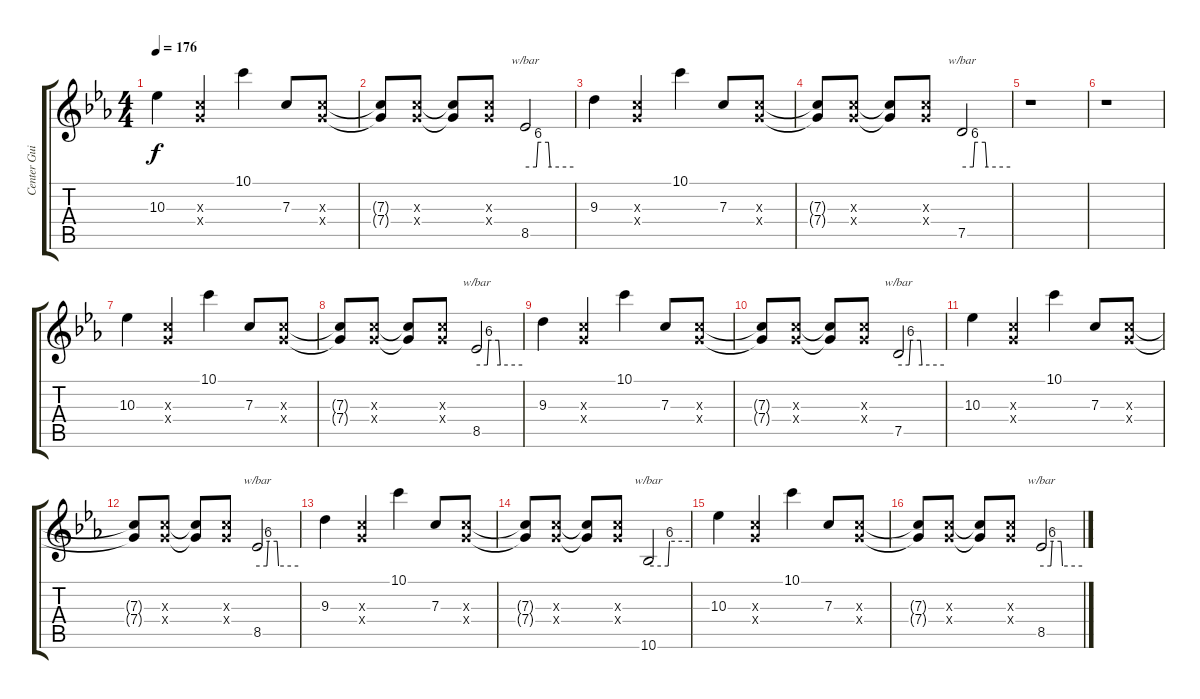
\track ("Center Guitar" "Center Gui") {instrument overdrivenguitar}
\staff {score tabs}
\tuning (D4 A3 F3 C3 G2 C2) {hide}
\ts (4 4)
\tempo 176
\clef g2
\ks eb
10.3.4{dy f} (7.3{x} 7.4{x}).4 10.1.4 7.3.8 (7.3{x} 7.4{x}).8 |
(7.3{t} 7.4{t}).8 (7.3{x} 7.4{x}).8 (7.3{t} 7.4{t}).8 (7.3{x} 7.4{x}).8 8.5.2{tbe (custom default 0 0 14 0 16 24 29 24 31 0 60 0)} |
9.3.4 (7.3{x} 7.4{x}).4 10.1.4 7.3.8 (7.3{x} 7.4{x}).8 |
(7.3{t} 7.4{t}).8 (7.3{x} 7.4{x}).8 (7.3{t} 7.4{t}).8 (7.3{x} 7.4{x}).8 7.5.2{tbe (custom default 0 0 14 0 16 24 29 24 31 0 60 0)} |
r.1 |
r.1 |
10.3.4 (7.3{x} 7.4{x}).4 10.1.4 7.3.8 (7.3{x} 7.4{x}).8 |
(7.3{t} 7.4{t}).8 (7.3{x} 7.4{x}).8 (7.3{t} 7.4{t}).8 (7.3{x} 7.4{x}).8 8.5.2{tbe (custom default 0 0 14 0 16 24 29 24 31 0 60 0)} |
9.3.4 (7.3{x} 7.4{x}).4 10.1.4 7.3.8 (7.3{x} 7.4{x}).8 |
(7.3{t} 7.4{t}).8 (7.3{x} 7.4{x}).8 (7.3{t} 7.4{t}).8 (7.3{x} 7.4{x}).8 7.5.2{tbe (custom default 0 0 14 0 16 24 29 24 31 0 60 0)} |
10.3.4 (7.3{x} 7.4{x}).4 10.1.4 7.3.8 (7.3{x} 7.4{x}).8 |
(7.3{t} 7.4{t}).8 (7.3{x} 7.4{x}).8 (7.3{t} 7.4{t}).8 (7.3{x} 7.4{x}).8 8.5.2{tbe (custom default 0 0 14 0 16 24 29 24 31 0 60 0)} |
9.3.4 (7.3{x} 7.4{x}).4 10.1.4 7.3.8 (7.3{x} 7.4{x}).8 |
(7.3{t} 7.4{t}).8 (7.3{x} 7.4{x}).8 (7.3{t} 7.4{t}).8 (7.3{x} 7.4{x}).8 10.6.2{tbe (custom default 0 0 29 0 31 24 60 24)} |
10.3.4 (7.3{x} 7.4{x}).4 10.1.4 7.3.8 (7.3{x} 7.4{x}).8 |
(7.3{t} 7.4{t}).8 (7.3{x} 7.4{x}).8 (7.3{t} 7.4{t}).8 (7.3{x} 7.4{x}).8 8.5.2{tbe (custom default 0 0 14 0 16 24 29 24 31 0 60 0)}
